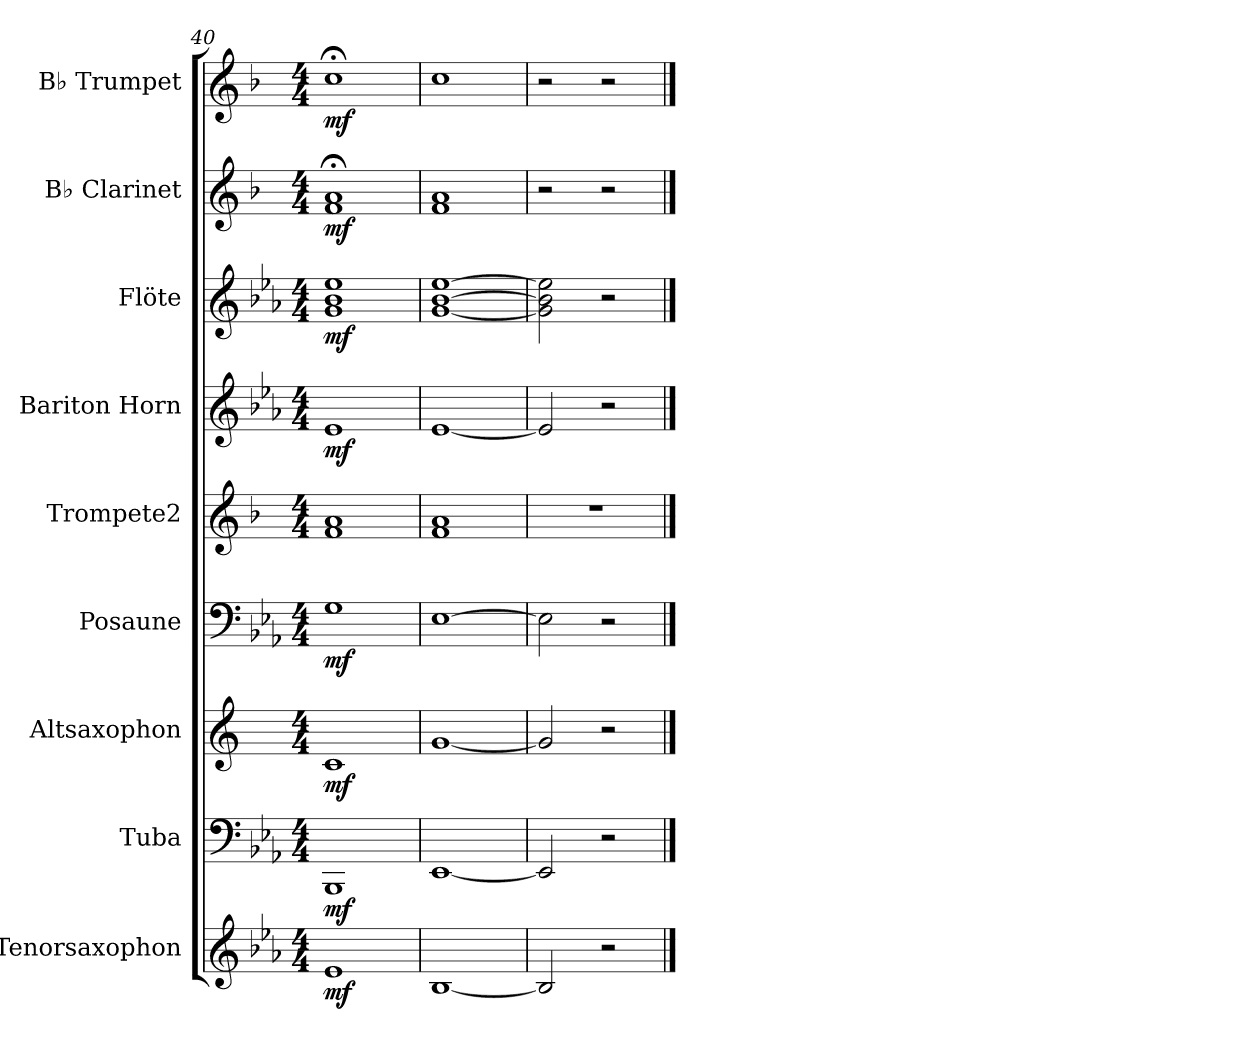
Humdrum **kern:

**kern	**dynam	**kern	**dynam	**kern	**dynam	**kern	**dynam	**kern	**kern	**dynam	**kern	**dynam	**kern	**dynam	**kern	**dynam
*part9	*part9	*part8	*part8	*part7	*part7	*part6	*part6	*part5	*part4	*part4	*part3	*part3	*part2	*part2	*part1	*part1
*staff9	*staff9	*staff8	*staff8	*staff7	*staff7	*staff6	*staff6	*staff5	*staff4	*staff4	*staff3	*staff3	*staff2	*staff2	*staff1	*staff1
*I"Tenorsaxophon	*	*I"Tuba	*	*I"Altsaxophon	*	*I"Posaune	*	*I"Trompete2	*I"Bariton Horn	*	*I"Flöte	*	*I"B♭ Clarinet	*	*I"B♭ Trumpet	*
*I'T. Sax.	*	*I'Tba.	*	*I'A. Sax.	*	*I'Psn.	*	*I'Tpt.	*I'Bar. Hn.	*	*I'Fl.	*	*I'B♭ Cl.	*	*I'B♭ Tpt.	*
*clefG2	*	*clefF4	*	*clefG2	*	*clefF4	*	*clefG2	*clefG2	*	*clefG2	*	*clefG2	*	*clefG2	*
*ITrd8c14	*	*	*	*ITrd5c9	*	*	*	*ITrd1c2	*ITrd8c14	*	*	*	*ITrd1c2	*	*ITrd1c2	*
*k[b-e-a-]	*	*k[b-e-a-]	*	*k[b-e-a-]	*	*k[b-e-a-]	*	*k[b-e-a-]	*k[b-e-a-]	*	*k[b-e-a-]	*	*k[b-e-a-]	*	*k[b-e-a-]	*
*M4/4	*	*M4/4	*	*M4/4	*	*M4/4	*	*M4/4	*M4/4	*	*M4/4	*	*M4/4	*	*M4/4	*
*MM70	*	*MM70	*	*MM70	*	*MM70	*	*MM70	*MM70	*	*MM70	*	*MM70	*	*MM70	*
=40	=40	=40	=40	=40	=40	=40	=40	=40	=40	=40	=40	=40	=40	=40	=40	=40
!	!LO:DY:b	!	!LO:DY:b	!	!LO:DY:b	!	!LO:DY:b	!	!	!LO:DY:b	!	!LO:DY:b	!	!LO:DY:b	!	!LO:DY:b
1E-	mf	1BBB-	mf	1E-	mf	1G	mf	1e- 1g	1E-	mf	1g 1b- 1ee-	mf	1e-;< 1g;<	mf	1b-;<	mf
=41	=41	=41	=41	=41	=41	=41	=41	=41	=41	=41	=41	=41	=41	=41	=41	=41
[1BB-	.	[1EE-	.	[1B-	.	[1E-	.	1e- 1g	[1E-	.	[1g [1b- [1ee-	.	1e- 1g	.	1b-	.
=42	=42	=42	=42	=42	=42	=42	=42	=42	=42	=42	=42	=42	=42	=42	=42	=42
2BB-/]	.	2EE-/]	.	2B-/]	.	2E-\]	.	1r	2E-/]	.	2g\] 2b-\] 2ee-\]	.	2r	.	2r	.
2r	.	2r	.	2r	.	2r	.	.	2r	.	2r	.	2r	.	2r	.
==	==	==	==	==	==	==	==	==	==	==	==	==	==	==	==	==
*-	*-	*-	*-	*-	*-	*-	*-	*-	*-	*-	*-	*-	*-	*-	*-	*-
